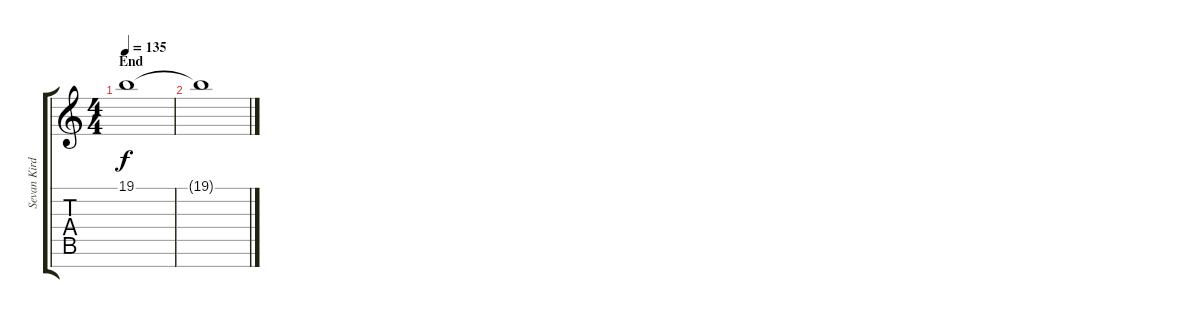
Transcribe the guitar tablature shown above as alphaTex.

\track ("Sevan Kirder" "Sevan Kird") {instrument flute}
\staff {score tabs}
\tuning (E4 B3 G3 D3 A2 E2 B1) {hide}
\ts (4 4)
\section ("" "End")
\tempo 135
\clef g2
\ks c
19.1.1{dy f volume 0} |
19.1{t}.1
